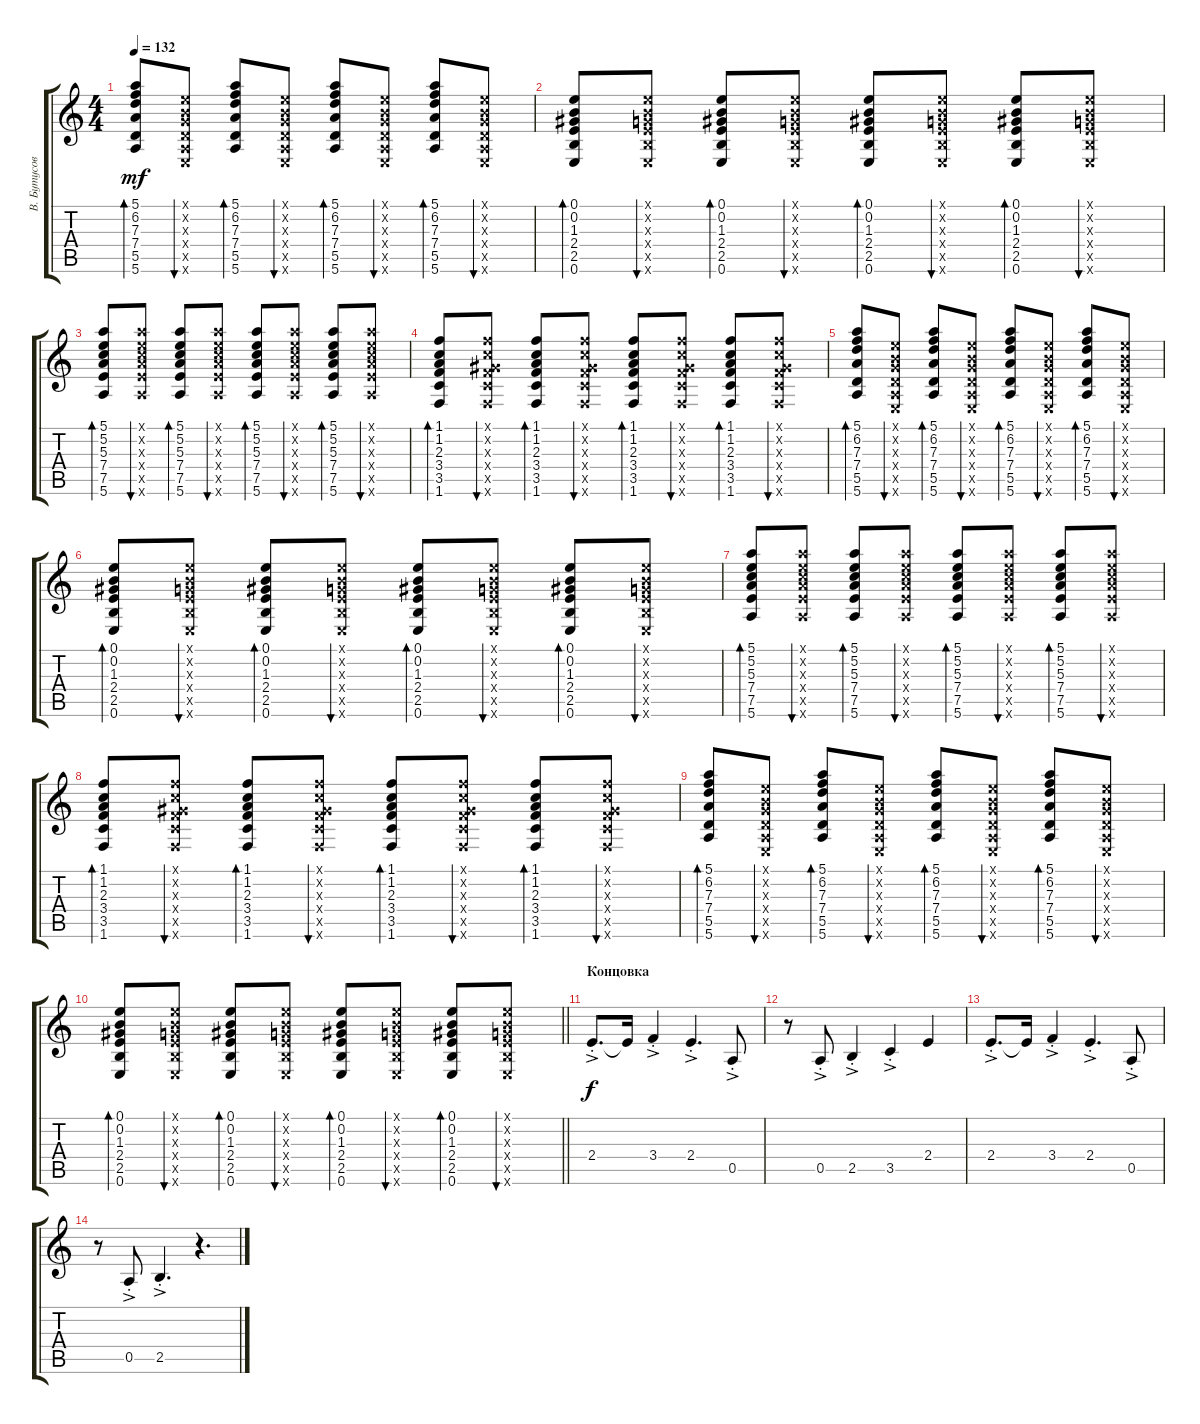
\track ("В. Бутусов (гитара)" "В. Бутусов") {instrument electricguitarjazz}
\staff {score tabs}
\tuning (E4 B3 G3 D3 A2 E2) {hide}
\ts (4 4)
\tempo 132
\clef g2
\ks c
(5.1 6.2 7.3 7.4 5.5 5.6).8{bd 30 dy mf} (0.1{x} 0.2{x} 0.3{x} 0.4{x} 0.5{x} 0.6{x}).8{bu 30} (5.1 6.2 7.3 7.4 5.5 5.6).8{bd 30} (0.1{x} 0.2{x} 0.3{x} 0.4{x} 0.5{x} 0.6{x}).8{bu 30} (5.1 6.2 7.3 7.4 5.5 5.6).8{bd 30} (0.1{x} 0.2{x} 0.3{x} 0.4{x} 0.5{x} 0.6{x}).8{bu 30} (5.1 6.2 7.3 7.4 5.5 5.6).8{bd 30} (0.1{x} 0.2{x} 0.3{x} 0.4{x} 0.5{x} 0.6{x}).8{bu 30} |
(0.1 0.2 1.3 2.4 2.5 0.6).8{bd 60} (0.1{x} 0.2{x} 0.3{x} 2.4{x} 2.5{x} 0.6{x}).8{bu 30} (0.1 0.2 1.3 2.4 2.5 0.6).8{bd 60} (0.1{x} 0.2{x} 0.3{x} 2.4{x} 2.5{x} 0.6{x}).8{bu 30} (0.1 0.2 1.3 2.4 2.5 0.6).8{bd 60} (0.1{x} 0.2{x} 0.3{x} 2.4{x} 2.5{x} 0.6{x}).8{bu 30} (0.1 0.2 1.3 2.4 2.5 0.6).8{bd 60} (0.1{x} 0.2{x} 0.3{x} 2.4{x} 2.5{x} 0.6{x}).8{bu 30} |
(5.1 5.2 5.3 7.4 7.5 5.6).8{bd 60} (5.1{x} 5.2{x} 5.3{x} 7.4{x} 7.5{x} 5.6{x}).8{bu 30} (5.1 5.2 5.3 7.4 7.5 5.6).8{bd 60} (5.1{x} 5.2{x} 5.3{x} 7.4{x} 7.5{x} 5.6{x}).8{bu 30} (5.1 5.2 5.3 7.4 7.5 5.6).8{bd 60} (5.1{x} 5.2{x} 5.3{x} 7.4{x} 7.5{x} 5.6{x}).8{bu 30} (5.1 5.2 5.3 7.4 7.5 5.6).8{bd 60} (5.1{x} 5.2{x} 5.3{x} 7.4{x} 7.5{x} 5.6{x}).8{bu 30} |
(1.1 1.2 2.3 3.4 3.5 1.6).8{bd 60} (1.1{x} 1.2{x} 1.3{x} 3.4{x} 3.5{x} 1.6{x}).8{bu 30} (1.1 1.2 2.3 3.4 3.5 1.6).8{bd 60} (1.1{x} 1.2{x} 1.3{x} 3.4{x} 3.5{x} 1.6{x}).8{bu 30} (1.1 1.2 2.3 3.4 3.5 1.6).8{bd 60} (1.1{x} 1.2{x} 1.3{x} 3.4{x} 3.5{x} 1.6{x}).8{bu 30} (1.1 1.2 2.3 3.4 3.5 1.6).8{bd 60} (1.1{x} 1.2{x} 1.3{x} 3.4{x} 3.5{x} 1.6{x}).8{bu 30} |
(5.1 6.2 7.3 7.4 5.5 5.6).8{bd 30} (0.1{x} 0.2{x} 0.3{x} 0.4{x} 0.5{x} 0.6{x}).8{bu 30} (5.1 6.2 7.3 7.4 5.5 5.6).8{bd 30} (0.1{x} 0.2{x} 0.3{x} 0.4{x} 0.5{x} 0.6{x}).8{bu 30} (5.1 6.2 7.3 7.4 5.5 5.6).8{bd 30} (0.1{x} 0.2{x} 0.3{x} 0.4{x} 0.5{x} 0.6{x}).8{bu 30} (5.1 6.2 7.3 7.4 5.5 5.6).8{bd 30} (0.1{x} 0.2{x} 0.3{x} 0.4{x} 0.5{x} 0.6{x}).8{bu 30} |
(0.1 0.2 1.3 2.4 2.5 0.6).8{bd 60} (0.1{x} 0.2{x} 0.3{x} 2.4{x} 2.5{x} 0.6{x}).8{bu 30} (0.1 0.2 1.3 2.4 2.5 0.6).8{bd 60} (0.1{x} 0.2{x} 0.3{x} 2.4{x} 2.5{x} 0.6{x}).8{bu 30} (0.1 0.2 1.3 2.4 2.5 0.6).8{bd 60} (0.1{x} 0.2{x} 0.3{x} 2.4{x} 2.5{x} 0.6{x}).8{bu 30} (0.1 0.2 1.3 2.4 2.5 0.6).8{bd 60} (0.1{x} 0.2{x} 0.3{x} 2.4{x} 2.5{x} 0.6{x}).8{bu 30} |
(5.1 5.2 5.3 7.4 7.5 5.6).8{bd 60} (5.1{x} 5.2{x} 5.3{x} 7.4{x} 7.5{x} 5.6{x}).8{bu 30} (5.1 5.2 5.3 7.4 7.5 5.6).8{bd 60} (5.1{x} 5.2{x} 5.3{x} 7.4{x} 7.5{x} 5.6{x}).8{bu 30} (5.1 5.2 5.3 7.4 7.5 5.6).8{bd 60} (5.1{x} 5.2{x} 5.3{x} 7.4{x} 7.5{x} 5.6{x}).8{bu 30} (5.1 5.2 5.3 7.4 7.5 5.6).8{bd 60} (5.1{x} 5.2{x} 5.3{x} 7.4{x} 7.5{x} 5.6{x}).8{bu 30} |
(1.1 1.2 2.3 3.4 3.5 1.6).8{bd 60} (1.1{x} 1.2{x} 1.3{x} 3.4{x} 3.5{x} 1.6{x}).8{bu 30} (1.1 1.2 2.3 3.4 3.5 1.6).8{bd 60} (1.1{x} 1.2{x} 1.3{x} 3.4{x} 3.5{x} 1.6{x}).8{bu 30} (1.1 1.2 2.3 3.4 3.5 1.6).8{bd 60} (1.1{x} 1.2{x} 1.3{x} 3.4{x} 3.5{x} 1.6{x}).8{bu 30} (1.1 1.2 2.3 3.4 3.5 1.6).8{bd 60} (1.1{x} 1.2{x} 1.3{x} 3.4{x} 3.5{x} 1.6{x}).8{bu 30} |
(5.1 6.2 7.3 7.4 5.5 5.6).8{bd 30} (0.1{x} 0.2{x} 0.3{x} 0.4{x} 0.5{x} 0.6{x}).8{bu 30} (5.1 6.2 7.3 7.4 5.5 5.6).8{bd 30} (0.1{x} 0.2{x} 0.3{x} 0.4{x} 0.5{x} 0.6{x}).8{bu 30} (5.1 6.2 7.3 7.4 5.5 5.6).8{bd 30} (0.1{x} 0.2{x} 0.3{x} 0.4{x} 0.5{x} 0.6{x}).8{bu 30} (5.1 6.2 7.3 7.4 5.5 5.6).8{bd 30} (0.1{x} 0.2{x} 0.3{x} 0.4{x} 0.5{x} 0.6{x}).8{bu 30} |
\barLineRight lightlight
(0.1 0.2 1.3 2.4 2.5 0.6).8{bd 60} (0.1{x} 0.2{x} 0.3{x} 2.4{x} 2.5{x} 0.6{x}).8{bu 30} (0.1 0.2 1.3 2.4 2.5 0.6).8{bd 60} (0.1{x} 0.2{x} 0.3{x} 2.4{x} 2.5{x} 0.6{x}).8{bu 30} (0.1 0.2 1.3 2.4 2.5 0.6).8{bd 60} (0.1{x} 0.2{x} 0.3{x} 2.4{x} 2.5{x} 0.6{x}).8{bu 30} (0.1 0.2 1.3 2.4 2.5 0.6).8{bd 60} (0.1{x} 0.2{x} 0.3{x} 2.4{x} 2.5{x} 0.6{x}).8{bu 30} |
\section ("" "Концовка")
2.4{ac st}.8{d dy f} 2.4{t}.16 3.4{ac st}.4 2.4{ac st}.4{d} 0.5{ac st}.8 |
r.8 0.5{ac st}.8 2.5{ac st}.4 3.5{ac st}.4 2.4.4 |
2.4{ac st}.8{d} 2.4{t}.16 3.4{ac st}.4 2.4{ac st}.4{d} 0.5{ac st}.8 |
r.8 0.5{ac st}.8 2.5{ac st}.4{d} r.4{d}
